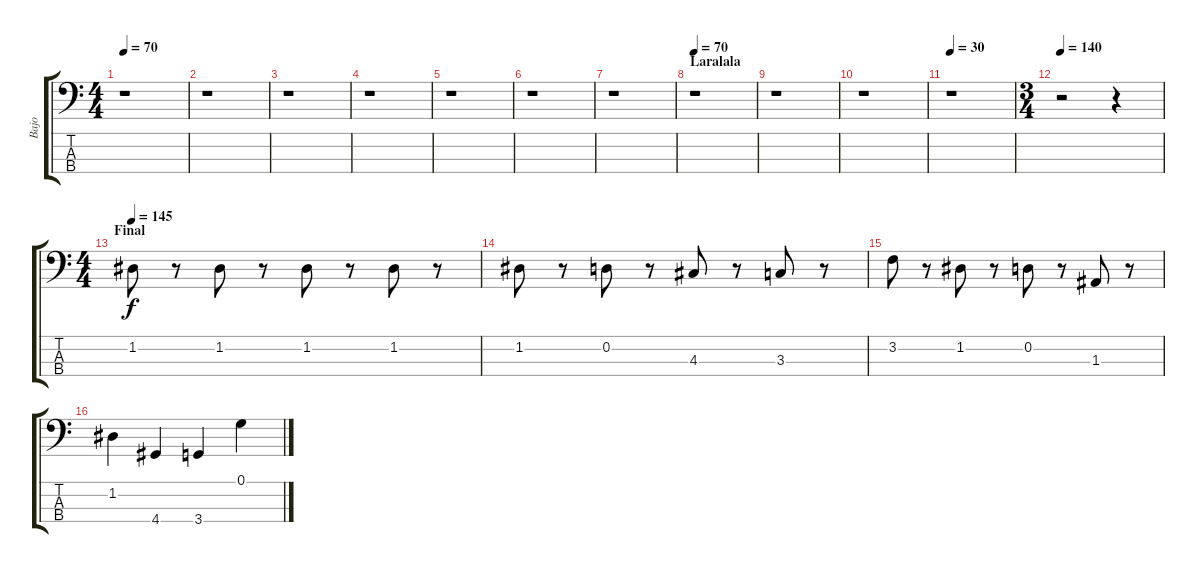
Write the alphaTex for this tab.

\track ("Bajo" "Bajo") {instrument electricbassfinger}
\staff {score tabs}
\tuning (G2 D2 A1 E1) {hide}
\ts (4 4)
\tempo 70
\clef f4
\ks c
r.1{dy f} |
r.1 |
r.1 |
r.1 |
r.1 |
r.1 |
r.1 |
\section ("" "Laralala")
\tempo 70
r.1 |
r.1 |
r.1 |
\tempo 30
r.1 |
\ts (3 4)
\tempo 140
r.2 r.4 |
\ts (4 4)
\section ("" "Final")
\tempo 145
1.2.8 r.8 1.2.8 r.8 1.2.8 r.8 1.2.8 r.8 |
1.2.8 r.8 0.2.8 r.8 4.3.8 r.8 3.3.8 r.8 |
3.2.8 r.8 1.2.8 r.8 0.2.8 r.8 1.3.8 r.8 |
1.2.4 4.4.4 3.4.4 0.1.4
